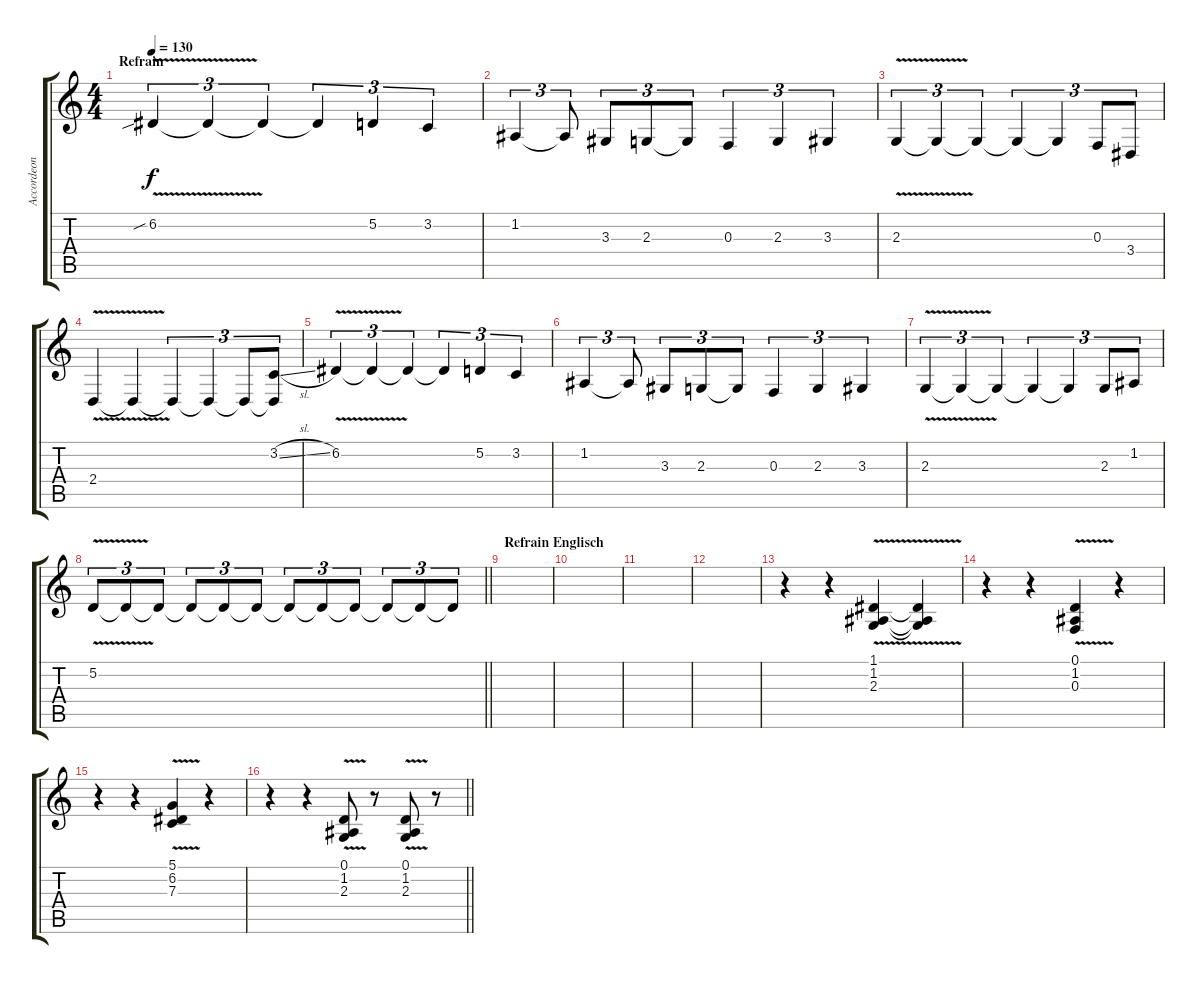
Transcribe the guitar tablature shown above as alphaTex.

\track ("Accordeon" "Accordeon") {instrument accordion}
\staff {score tabs}
\tuning (D4 A3 F3 C3 G2 C2) {hide}
\ts (4 4)
\section ("" "Refrain")
\tempo 130
\clef g2
\ks c
6.2{v sib}.4{tu (3 2) dy f} 6.2{t}.4{tu (3 2)} 6.2{t}.4{tu (3 2)} 6.2{t}.4{tu (3 2)} 5.2.4{tu (3 2)} 3.2.4{tu (3 2)} |
1.2.4{tu (3 2)} 1.2{t}.8{tu (3 2)} 3.3.8{tu (3 2)} 2.3.8{tu (3 2)} 2.3{t}.8{tu (3 2)} 0.3.4{tu (3 2)} 2.3.4{tu (3 2)} 3.3.4{tu (3 2)} |
2.3{v}.4{tu (3 2)} 2.3{t}.4{tu (3 2)} 2.3{t}.4{tu (3 2)} 2.3{t}.4{tu (3 2)} 2.3{t}.4{tu (3 2)} 0.3.8{tu (3 2)} 3.4.8{tu (3 2)} |
2.4{v}.4 2.4{t}.4 2.4{t}.4{tu (3 2)} 2.4{t}.4{tu (3 2)} 2.4{t}.8{tu (3 2)} (3.2{sl} 2.4{t}).8{tu (3 2)} |
6.2{v}.4{tu (3 2)} 6.2{t}.4{tu (3 2)} 6.2{t}.4{tu (3 2)} 6.2{t}.4{tu (3 2)} 5.2.4{tu (3 2)} 3.2.4{tu (3 2)} |
1.2.4{tu (3 2)} 1.2{t}.8{tu (3 2)} 3.3.8{tu (3 2)} 2.3.8{tu (3 2)} 2.3{t}.8{tu (3 2)} 0.3.4{tu (3 2)} 2.3.4{tu (3 2)} 3.3.4{tu (3 2)} |
2.3{v}.4{tu (3 2)} 2.3{t}.4{tu (3 2)} 2.3{t}.4{tu (3 2)} 2.3{t}.4{tu (3 2)} 2.3{t}.4{tu (3 2)} 2.3.8{tu (3 2)} 1.2.8{tu (3 2)} |
\barLineRight lightlight
5.2{v}.8{tu (3 2)} 5.2{t}.8{tu (3 2)} 5.2{t}.8{tu (3 2)} 5.2{t}.8{tu (3 2)} 5.2{t}.8{tu (3 2)} 5.2{t}.8{tu (3 2)} 5.2{t}.8{tu (3 2)} 5.2{t}.8{tu (3 2)} 5.2{t}.8{tu (3 2)} 5.2{t}.8{tu (3 2)} 5.2{t}.8{tu (3 2)} 5.2{t}.8{tu (3 2)} |
\section ("" "Refrain Englisch")
|
|
|
|
r.4{volume 3} r.4 (1.1{v} 1.2{v} 2.3{v}).4{volume 11} (1.1{t} 1.2{t} 2.3{t}).4 |
r.4 r.4{volume 2} (0.1{v} 1.2{v} 0.3{v}).4{volume 15} r.4 |
r.4 r.4{volume 2} (5.1{v} 6.2{v} 7.3{v}).4{volume 15} r.4 |
\barLineRight lightlight
r.4{volume 10} r.4 (0.1{v} 1.2{v} 2.3{v}).8 r.8 (0.1{v} 1.2{v} 2.3{v}).8 r.8
